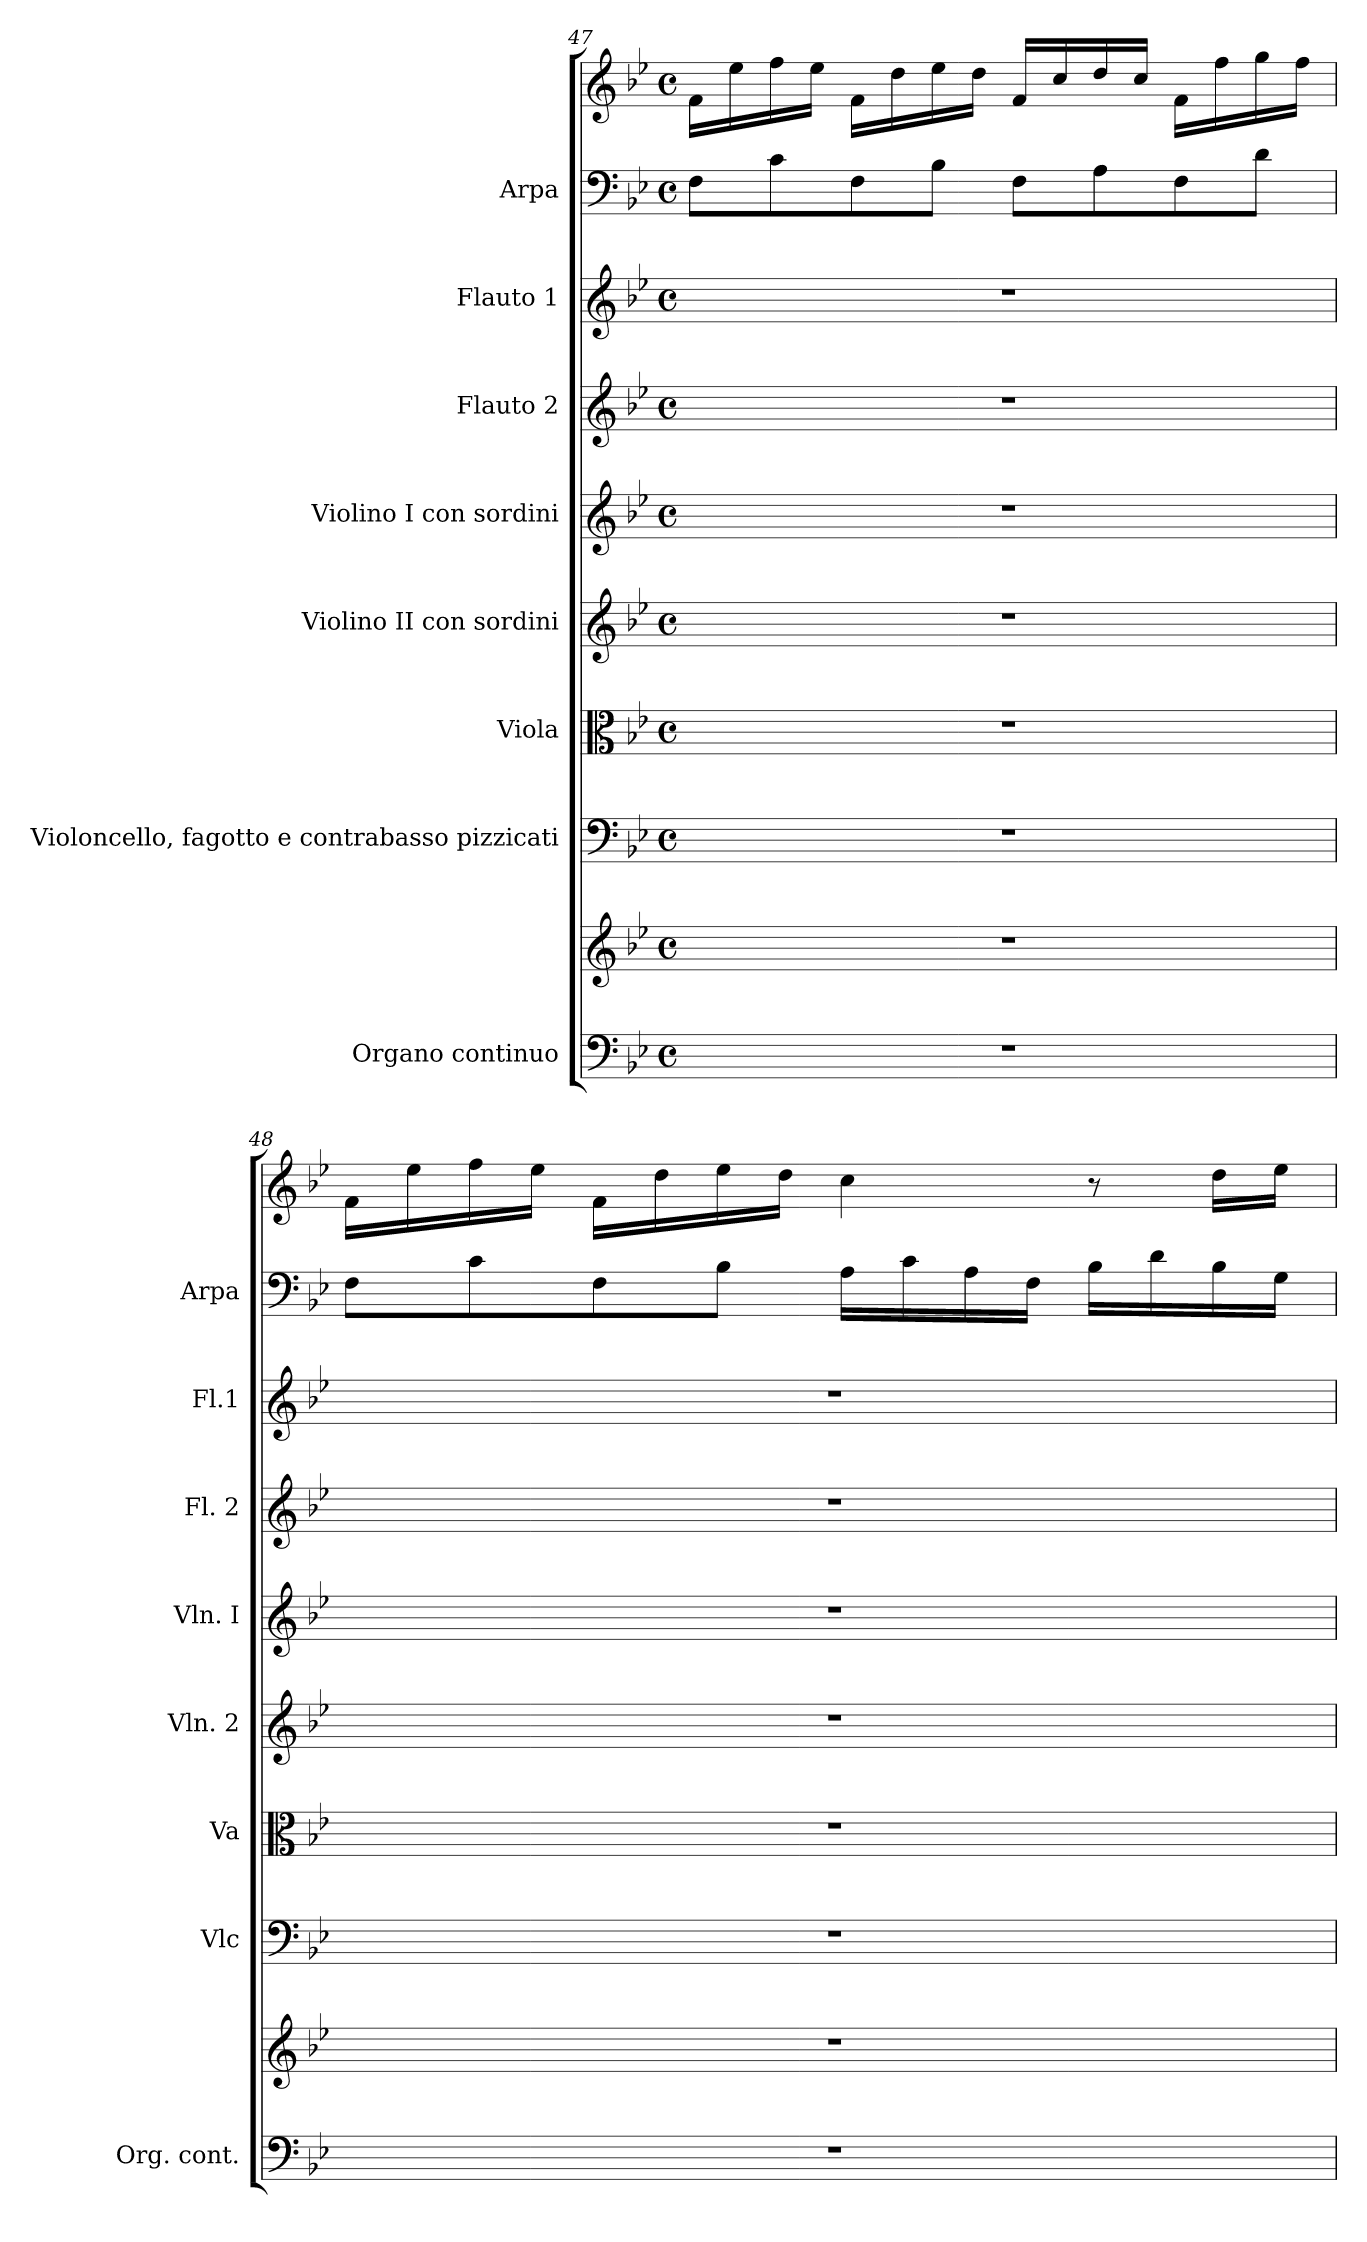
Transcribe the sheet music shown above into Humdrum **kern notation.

**kern	**kern	**kern	**kern	**kern	**kern	**kern	**kern	**kern	**kern
*part8	*part8	*part7	*part6	*part5	*part4	*part3	*part2	*part1	*part1
*staff10	*staff9	*staff8	*staff7	*staff6	*staff5	*staff4	*staff3	*staff2	*staff1
*I"Organo  continuo	*	*I"Violoncello, fagotto e contrabasso pizzicati	*I"Viola	*I"Violino II con sordini	*I"Violino I  con sordini	*I"Flauto 2	*I"Flauto 1	*I"Arpa	*
*I'Org.  cont.	*	*I'Vlc	*I'Va	*I'Vln. 2	*I'Vln. I	*I'Fl. 2	*I'Fl.1	*I'Arpa	*
*clefF4	*clefG2	*clefF4	*clefC3	*clefG2	*clefG2	*clefG2	*clefG2	*clefF4	*clefG2
*k[b-e-]	*k[b-e-]	*k[b-e-]	*k[b-e-]	*k[b-e-]	*k[b-e-]	*k[b-e-]	*k[b-e-]	*k[b-e-]	*k[b-e-]
*M4/4	*M4/4	*M4/4	*M4/4	*M4/4	*M4/4	*M4/4	*M4/4	*M4/4	*M4/4
*met(c)	*met(c)	*met(c)	*met(c)	*met(c)	*met(c)	*met(c)	*met(c)	*met(c)	*met(c)
=47	=47	=47	=47	=47	=47	=47	=47	=47	=47
1r	1r	1r	1r	1r	1r	1r	1r	8F\L	16f\LL
.	.	.	.	.	.	.	.	.	16ee-\
.	.	.	.	.	.	.	.	8c\	16ff\
.	.	.	.	.	.	.	.	.	16ee-\JJ
.	.	.	.	.	.	.	.	8F\	16f\LL
.	.	.	.	.	.	.	.	.	16dd\
.	.	.	.	.	.	.	.	8B-\J	16ee-\
.	.	.	.	.	.	.	.	.	16dd\JJ
.	.	.	.	.	.	.	.	8F\L	16f/LL
.	.	.	.	.	.	.	.	.	16cc/
.	.	.	.	.	.	.	.	8A\	16dd/
.	.	.	.	.	.	.	.	.	16cc/JJ
.	.	.	.	.	.	.	.	8F\	16f\LL
.	.	.	.	.	.	.	.	.	16ff\
.	.	.	.	.	.	.	.	8d\J	16gg\
.	.	.	.	.	.	.	.	.	16ff\JJ
=48	=48	=48	=48	=48	=48	=48	=48	=48	=48
1r	1r	1r	1r	1r	1r	1r	1r	8F\L	16f\LL
.	.	.	.	.	.	.	.	.	16ee-\
.	.	.	.	.	.	.	.	8c\	16ff\
.	.	.	.	.	.	.	.	.	16ee-\JJ
.	.	.	.	.	.	.	.	8F\	16f\LL
.	.	.	.	.	.	.	.	.	16dd\
.	.	.	.	.	.	.	.	8B-\J	16ee-\
.	.	.	.	.	.	.	.	.	16dd\JJ
.	.	.	.	.	.	.	.	16A\LL	4cc\
.	.	.	.	.	.	.	.	16c\	.
.	.	.	.	.	.	.	.	16A\	.
.	.	.	.	.	.	.	.	16F\JJ	.
.	.	.	.	.	.	.	.	16B-\LL	8r
.	.	.	.	.	.	.	.	16d\	.
.	.	.	.	.	.	.	.	16B-\	16dd\LL
.	.	.	.	.	.	.	.	16G\JJ	16ee-\JJ
=	=	=	=	=	=	=	=	=	=
*-	*-	*-	*-	*-	*-	*-	*-	*-	*-
